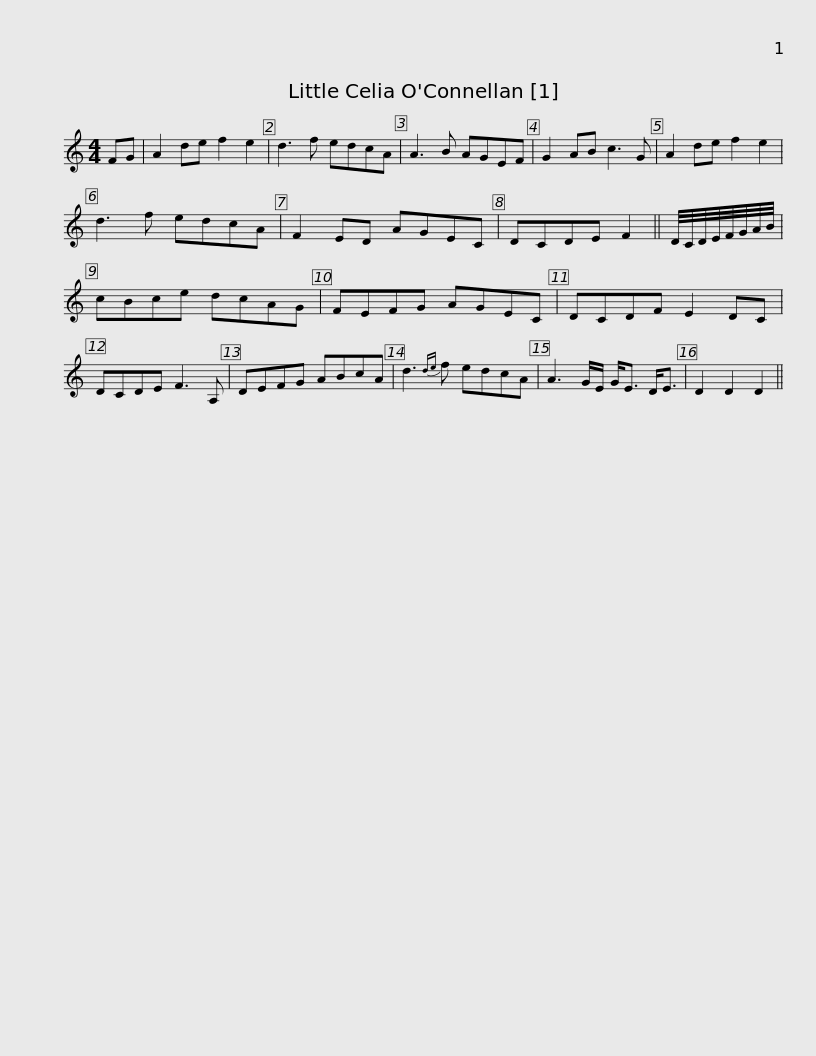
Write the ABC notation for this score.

X:1
L:1/8
M:4/4
I:linebreak $
K:C
V:1 treble
V:1
 FG | A2 de f2 e2 | d3 f edcA | A3 B AGEF | G2 AB c3 G | %5
 A2 de f2 e2 | d3 f edcA | F2 ED AGEC |$ DCDE F2 || D/4C/4D/4E/4F/4G/4A/4B/4 | %10
 cBce dcAG | FEFG AGEC | DCDF E2 DC | DCDE F3 A, |$ DEFG ABcA | %15
 d3{de} f edcA | A3 G/E/ G<E D<E | D2 D2 D2 || %18
